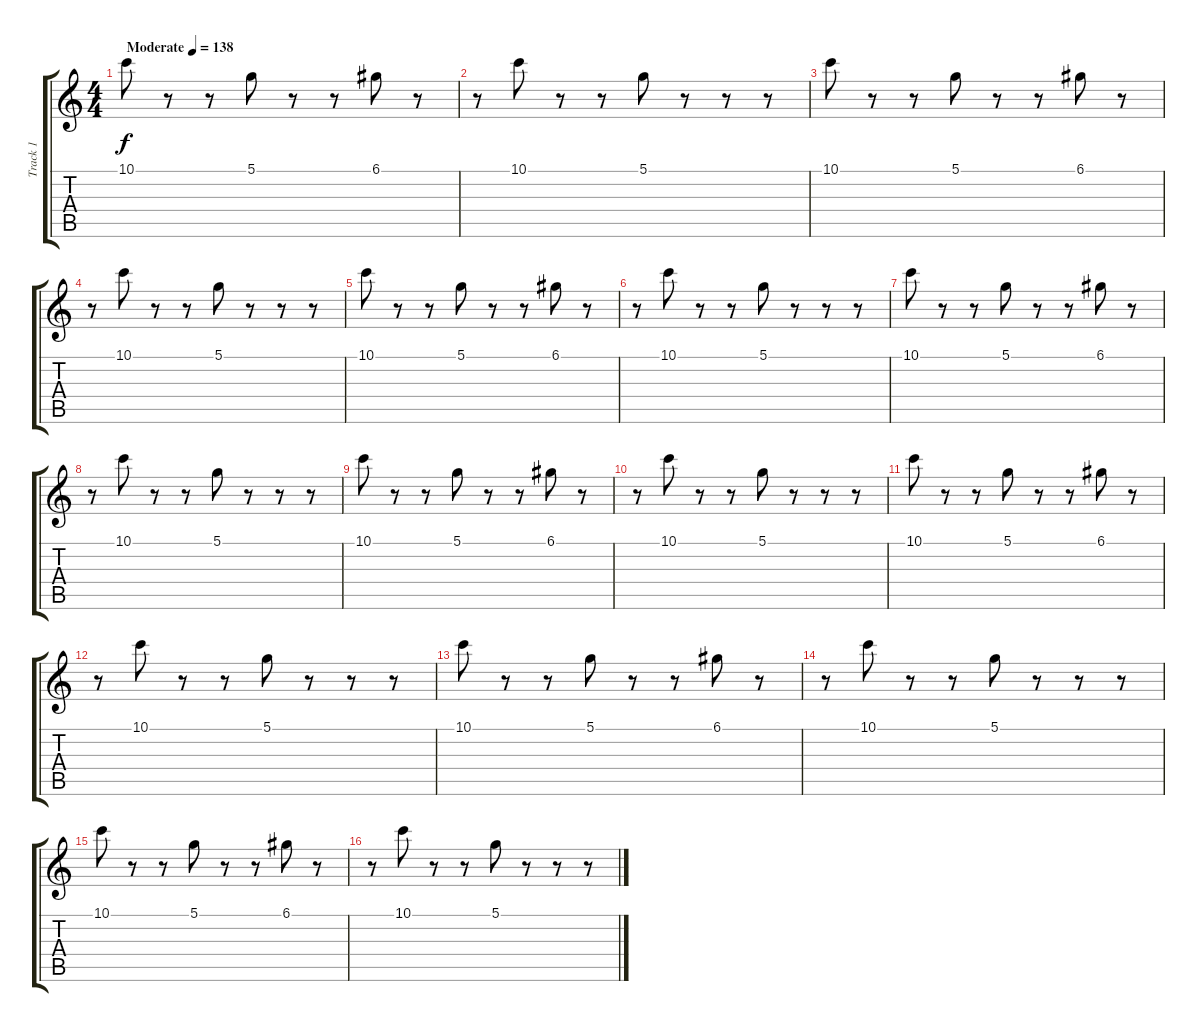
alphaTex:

\track ("Track 1" "Track 1") {instrument electricguitarclean}
\staff {score tabs}
\tuning (D4 A3 F3 C3 G2 C2) {hide}
\ts (4 4)
\tempo (138 "Moderate")
\clef g2
\ks c
10.1.8{dy f instrument electricguitarclean} r.8 r.8 5.1.8 r.8 r.8 6.1.8 r.8 |
r.8 10.1.8 r.8 r.8 5.1.8 r.8 r.8 r.8 |
10.1.8 r.8 r.8 5.1.8 r.8 r.8 6.1.8 r.8 |
r.8 10.1.8 r.8 r.8 5.1.8 r.8 r.8 r.8 |
10.1.8 r.8 r.8 5.1.8 r.8 r.8 6.1.8 r.8 |
r.8 10.1.8 r.8 r.8 5.1.8 r.8 r.8 r.8 |
10.1.8 r.8 r.8 5.1.8 r.8 r.8 6.1.8 r.8 |
r.8 10.1.8 r.8 r.8 5.1.8 r.8 r.8 r.8 |
10.1.8 r.8 r.8 5.1.8 r.8 r.8 6.1.8 r.8 |
r.8 10.1.8 r.8 r.8 5.1.8 r.8 r.8 r.8 |
10.1.8 r.8 r.8 5.1.8 r.8 r.8 6.1.8 r.8 |
r.8 10.1.8 r.8 r.8 5.1.8 r.8 r.8 r.8 |
10.1.8 r.8 r.8 5.1.8 r.8 r.8 6.1.8 r.8 |
r.8 10.1.8 r.8 r.8 5.1.8 r.8 r.8 r.8 |
10.1.8 r.8 r.8 5.1.8 r.8 r.8 6.1.8 r.8 |
r.8 10.1.8 r.8 r.8 5.1.8 r.8 r.8 r.8
